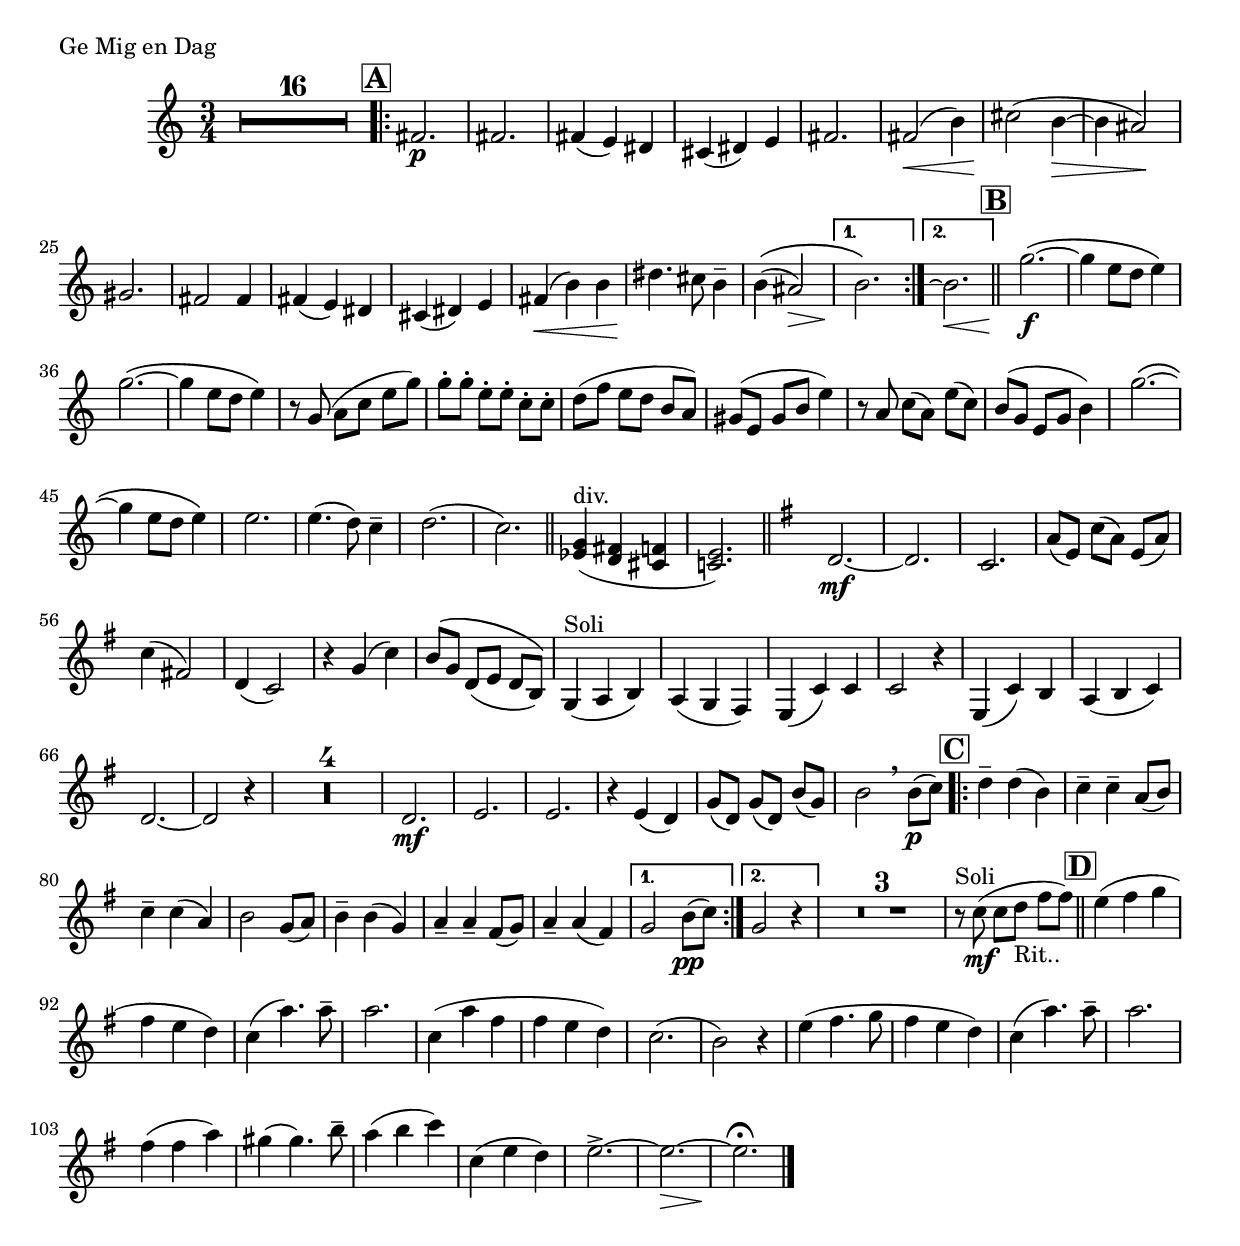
\version "2.18.0"
% When ready to include in collection: 1. Comment out paper.
% 				       2. Create include file of relative and
%					  header.
#(allow-volta-hook "|")
#(allow-volta-hook "||")
%Comment out from here
%{
#(ly:set-option 'point-and-click #t)
#(set-default-paper-size "a5" 'landscape)
#(set-global-staff-size 15) % set staff-size when ready to print

\include "Marsch_format.ly"

%...to here
%}
  \score {

    % Svenska Polisens Marscher: 1. Ge mig en dag    
    \relative c' { 
    	    \key c \major \time 3/4
    	    \compressFullBarRests
    	    \set Score.markFormatter = #format-mark-box-letters
    	    R2.*16
    	    
%Rehearsal mark A
	\mark \default
	\repeat volta 2 {
	    fis2.\p |fis |fis4 (e) dis |cis (dis) e |fis2. |fis2\< (b4) 
	    cis2\! (b4~\> |b ais2)\! |gis2. |fis2 fis4 |fis (e) dis |cis (dis) e
	    fis\< (b) b |dis4.\! cis8 b4-- |b\((ais2)\> }
	    \alternative {
	    	    {b2.\)\!}
	    	    {b2.\<\repeatTie\bar "||"}
	    }
	    
%Rehearsal mark B
	\mark \default
	g'2.~\(\f |g4 e8 d e4\) |g2.~\( |g4 e8 d e4\) |r8 g,\noBeam (a [c] e g)
	g-. [g-.] e-. [e-.] c-. c-. |d ([f] e [d] b a) |gis ([e] gis [b] e4) 
	r8 a,\noBeam c ([a]) e' ([c]) |b ([g] e [g] b4) |g'2.~\( |g4 e8 d e4\) 
	e2. |e4. (d8) c4-- |d2. ( |c) \bar "||"
	<g ees>4^\markup {div.} (<fis d> <f cis> |<e c!>2.) \bar "||"
	\key g \major
	d2.~\mf |d |c |a'8 ([e]) c' ([a]) e ([a]) |c4 (fis,!2) |d4 (c2) 
	r4 g' (c) |b8 ^\([g] d ([e] d [b])\) |g4^\markup {Soli} (a b) |a (g fis)
	e (c') c |c2 r4 |e,4 (c') b |a (b c) |d2.~ |d2 r4 |R2.*4 |d2.\mf |e |e
   	r4 e (d) |g8 ([d]) g ([d]) b' ([g]) |b2\breathe b8\p (c) 
	
%Rehearsal mark B
	\mark \default
	\repeat volta 2 {
		d4-- d (b) |c-- c-- a8 (b) |c4-- c (a) |b2 g8 (a) |b4-- b (g)
	a-- a-- fis8 (g) |a4-- a (fis) }
		\alternative {
			{g2 b8\pp (c)}
			{g2 r4}
		}
		R2.*3 
		r8^\markup {Soli} c8\mf\noBeam (c [d]_\markup {Rit..} fis [fis])
	\bar "||"
	
%Rehearsal mark C
	\mark \default
	e4 (fis g |fis e d) |c (a'4.) a8-- |a2. |c,4 (a' fis |fis e d) 
	c2. (b2) r4 |e4 (fis4. g8 |fis4 e d) |c (a'4.) a8-- |a2. |fis4 (fis a)
	gis (gis4.) b8-- |a4 (b c) |c, (e d) |e2.~-> |e~\> |e\fermata\!
	\bar "|."
    }%end relative
    \header {
    	    piece = "Ge Mig en Dag"
    	    composer = ""
    	}
    	\layout {ragged-last = ##t
    	}
  }%end score
